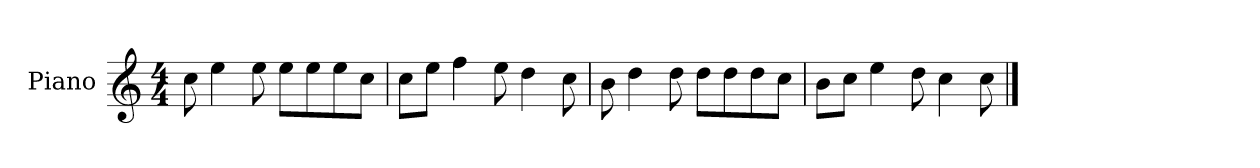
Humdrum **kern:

**kern
*part1
*staff1
*I"Piano
*I'P-no
*clefG2
*k[]
*M4/4
*MM90
=1
8cc\
4ee\
8ee\
8ee\L
8ee\
8ee\
8cc\J
=2
8cc\L
8ee\J
4ff\
8ee\
4dd\
8cc\
=3
8b\
4dd\
8dd\
8dd\L
8dd\
8dd\
8cc\J
=4
8b\L
8cc\J
4ee\
8dd\
4cc\
8cc\
==
*-
